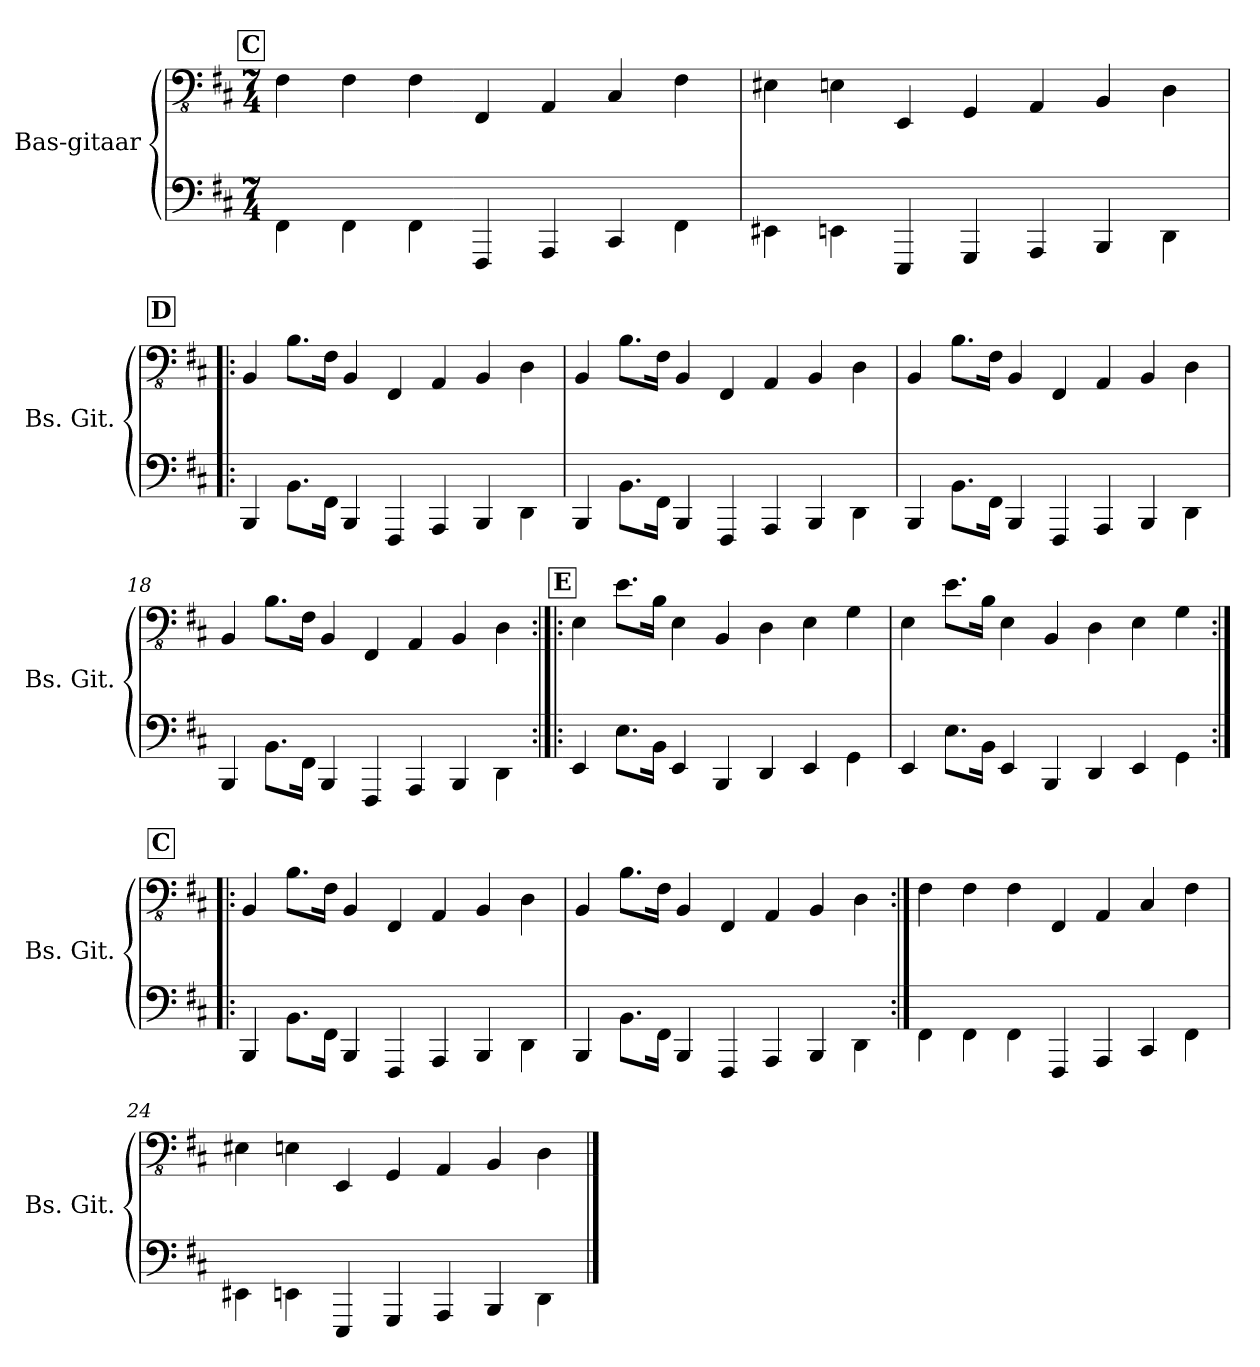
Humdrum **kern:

**kern	**kern
*part1	*part1
*staff2	*staff1
*I"Bas-gitaar	*
*I'Bs. Git.	*
!!LO:LB:g=z
*	*clefFv4
*k[f#c#]	*k[f#c#]
*M7/4	*M7/4
!!LO:REH:place=s1:a:B:fs=14:t=C
=13	=13
4FF#\	4FF#\
4FF#\	4FF#\
4FF#\	4FF#\
4FFF#/	4FFF#/
4AAA/	4AAA/
4CC#/	4CC#/
4FF#\	4FF#\
=14	=14
4EE#\	4EE#X\
4EE\	4EEn\
4EEE/	4EEE/
4GGG/	4GGG/
4AAA/	4AAA/
4BBB/	4BBB/
4DD\	4DD\
!!LO:REH:place=s1:a:B:fs=14:t=D
=15!|:	=15!|:
4BBB/	4BBB/
8.BB\L	8.BB\L
16FF#\Jk	16FF#\Jk
4BBB/	4BBB/
4FFF#/	4FFF#/
4AAA/	4AAA/
4BBB/	4BBB/
4DD\	4DD\
=16	=16
4BBB/	4BBB/
8.BB\L	8.BB\L
16FF#\Jk	16FF#\Jk
4BBB/	4BBB/
4FFF#/	4FFF#/
4AAA/	4AAA/
4BBB/	4BBB/
4DD\	4DD\
!!LO:LB:g=z
=17	=17
4BBB/	4BBB/
8.BB\L	8.BB\L
16FF#\Jk	16FF#\Jk
4BBB/	4BBB/
4FFF#/	4FFF#/
4AAA/	4AAA/
4BBB/	4BBB/
4DD\	4DD\
=18	=18
4BBB/	4BBB/
8.BB\L	8.BB\L
16FF#\Jk	16FF#\Jk
4BBB/	4BBB/
4FFF#/	4FFF#/
4AAA/	4AAA/
4BBB/	4BBB/
4DD\	4DD\
!!LO:REH:place=s1:a:B:fs=14:t=E
=19:|!|:	=19:|!|:
4EE/	4EE\
8.E\L	8.E\L
16BB\Jk	16BB\Jk
4EE/	4EE\
4BBB/	4BBB/
4DD/	4DD\
4EE/	4EE\
4GG\	4GG\
=20	=20
4EE/	4EE\
8.E\L	8.E\L
16BB\Jk	16BB\Jk
4EE/	4EE\
4BBB/	4BBB/
4DD/	4DD\
4EE/	4EE\
4GG\	4GG\
!!LO:PB:g=z
!!LO:REH:place=s1:a:B:fs=14:t=C
=21:|!|:	=21:|!|:
4BBB/	4BBB/
8.BB\L	8.BB\L
16FF#\Jk	16FF#\Jk
4BBB/	4BBB/
4FFF#/	4FFF#/
4AAA/	4AAA/
4BBB/	4BBB/
4DD\	4DD\
=22	=22
4BBB/	4BBB/
8.BB\L	8.BB\L
16FF#\Jk	16FF#\Jk
4BBB/	4BBB/
4FFF#/	4FFF#/
4AAA/	4AAA/
4BBB/	4BBB/
4DD\	4DD\
=23:|!	=23:|!
4FF#\	4FF#\
4FF#\	4FF#\
4FF#\	4FF#\
4FFF#/	4FFF#/
4AAA/	4AAA/
4CC#/	4CC#/
4FF#\	4FF#\
=24	=24
4EE#X\	4EE#X\
4EEn\	4EEn\
4EEE/	4EEE/
4GGG/	4GGG/
4AAA/	4AAA/
4BBB/	4BBB/
4DD\	4DD\
==	==
*-	*-
